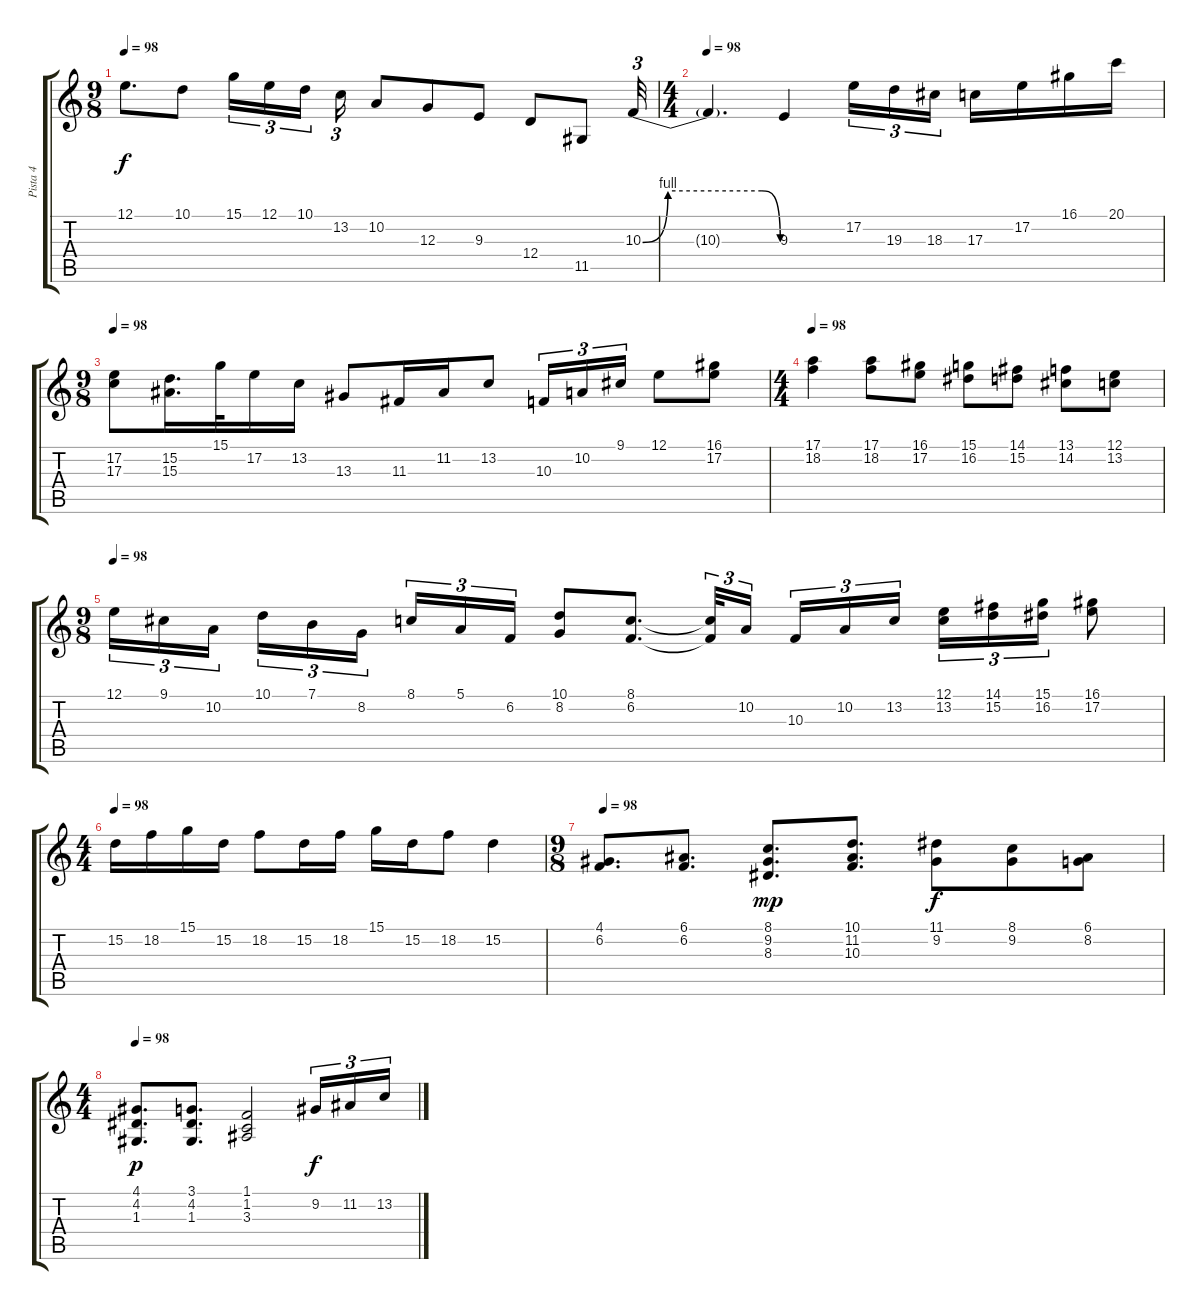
\track ("Pista 4" "Pista 4") {instrument rockorgan}
\staff {score tabs}
\tuning (E4 B3 G3 D3 A2 E2) {hide}
\ts (9 8)
\tempo 98
\clef g2
\ks c
12.1{t}.8{d dy f volume 16 instrument lead3calliope} 10.1.8 15.1.16{tu (3 2)} 12.1.16{tu (3 2)} 10.1.16{tu (3 2)} 13.2.16{tu (3 2)} 10.2.8 12.3.8 9.3.8 12.4.8 11.5.8 10.3{be (custom 0 0 11 4 30 4 52 4 60 0)}.32{tu (3 2)} |
\ts (4 4)
\tempo 98
10.3{t}.4{d volume 16 instrument lead3calliope} 9.3.4 17.2.16{tu (3 2)} 19.3.16{tu (3 2)} 18.3.16{tu (3 2)} 17.3.16 17.2.16 16.1.16 20.1.16 |
\ts (9 8)
\tempo 98
(17.2 17.3).8{volume 16 instrument lead3calliope} (15.2 15.3).16{d} 15.1.32 17.2.16 13.2.16 13.3.8 11.3.16 11.2.16 13.2.8 10.3.16{tu (3 2)} 10.2.16{tu (3 2)} 9.1.16{tu (3 2)} 12.1.8 (16.1 17.2).8 |
\ts (4 4)
\tempo 98
(17.1 18.2).4{volume 16 instrument lead3calliope} (17.1 18.2).8 (16.1 17.2).8 (15.1 16.2).8 (14.1 15.2).8 (13.1 14.2).8 (12.1 13.2).8 |
\ts (9 8)
\tempo 98
12.1.16{tu (3 2) volume 16 instrument lead3calliope} 9.1.16{tu (3 2)} 10.2.16{tu (3 2)} 10.1.16{tu (3 2)} 7.1.16{tu (3 2)} 8.2.16{tu (3 2)} 8.1.16{tu (3 2)} 5.1.16{tu (3 2)} 6.2.16{tu (3 2)} (10.1 8.2).8 (8.1 6.2).8{d} (8.1{t} 6.2{t}).32{tu (3 2)} 10.2.16{tu (3 2)} 10.3.16{tu (3 2)} 10.2.16{tu (3 2)} 13.2.16{tu (3 2)} (12.1 13.2).16{tu (3 2)} (14.1 15.2).16{tu (3 2)} (15.1 16.2).16{tu (3 2)} (16.1 17.2).8 |
\ts (4 4)
\tempo 98
15.2.16{volume 16 instrument lead3calliope} 18.2.16 15.1.16 15.2.16 18.2.8 15.2.16 18.2.16 15.1.16 15.2.16 18.2.8 15.2.4 |
\ts (9 8)
\tempo 98
(4.1 6.2).8{d volume 16 instrument lead3calliope} (6.1 6.2).8{d} (8.1 9.2 8.3).8{d dy mp} (10.1 11.2 10.3).8{d} (11.1 9.2).8{dy f} (8.1 9.2).8 (6.1 8.2).8 |
\ts (4 4)
\tempo 98
(4.1 4.2 1.3).8{d dy p volume 16 instrument lead3calliope} (3.1 4.2 1.3).8{d} (1.1 1.2 3.3).2 9.2.16{tu (3 2) dy f} 11.2.16{tu (3 2)} 13.2.16{tu (3 2)}
